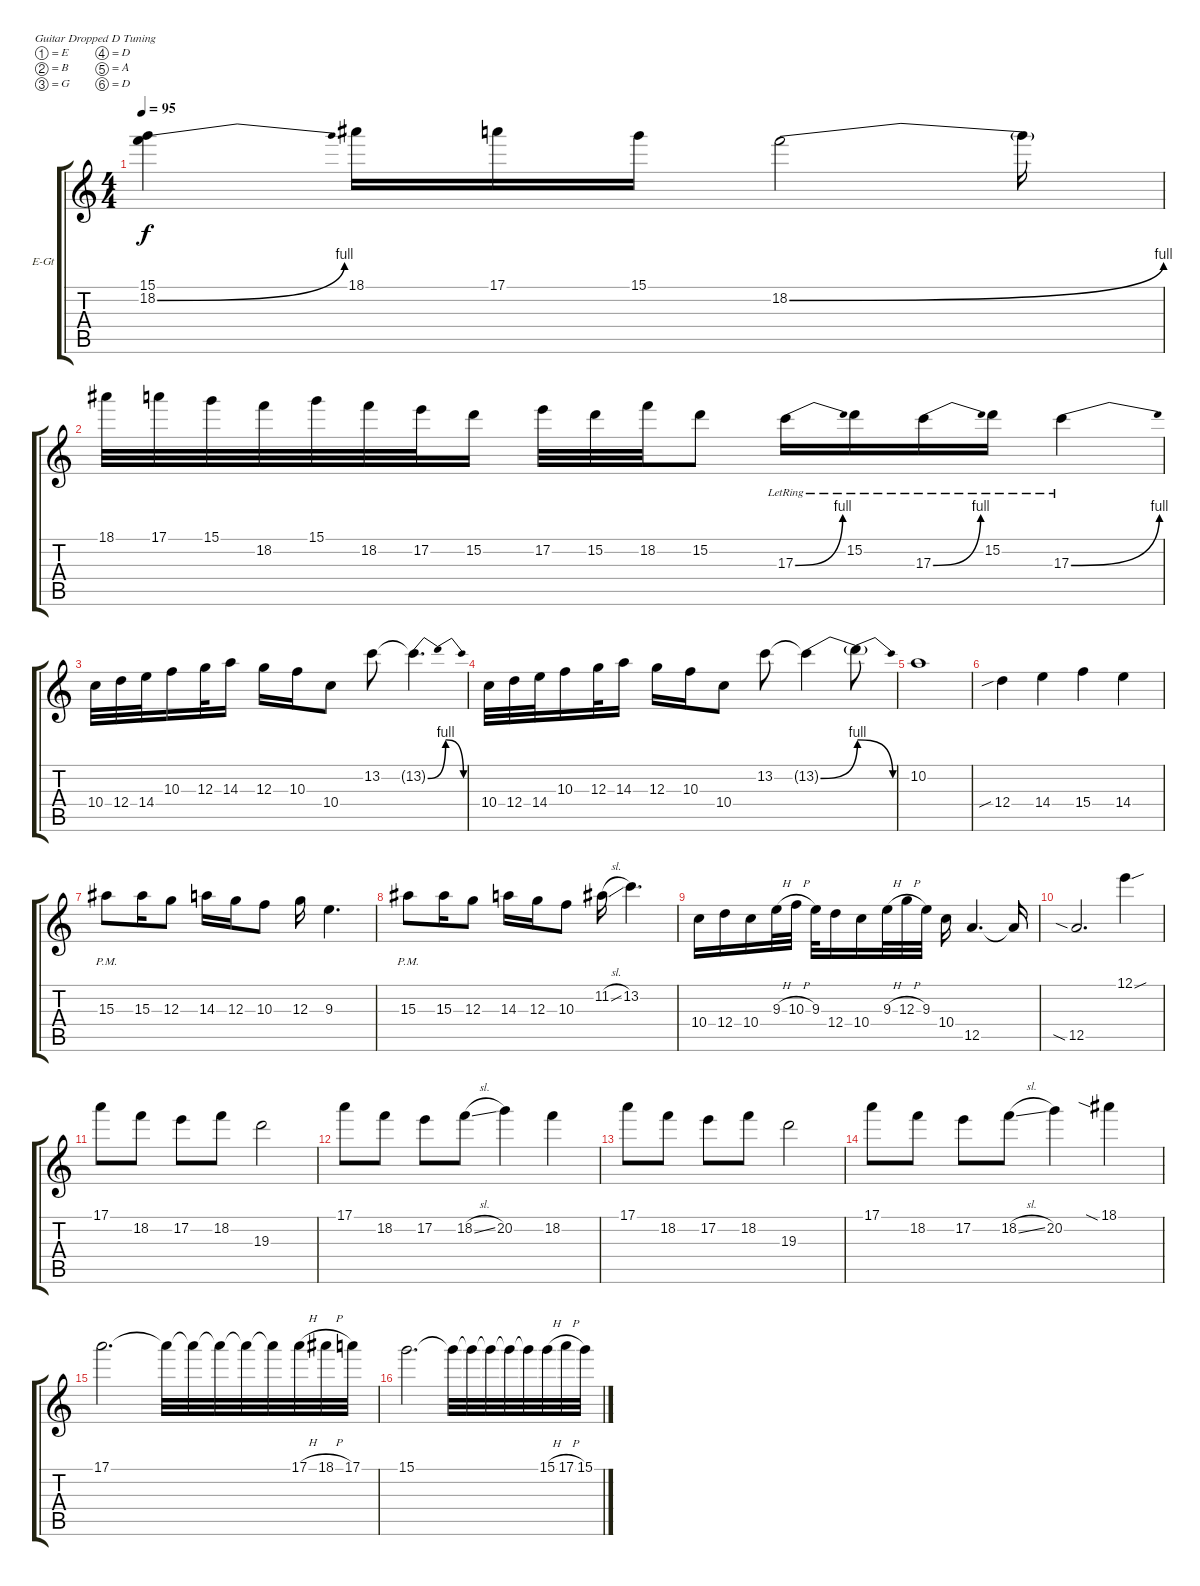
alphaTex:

\bracketExtendMode groupsimilarinstruments
\firstSystemTrackNameOrientation horizontal
\otherSystemsTrackNameOrientation horizontal
\track ("Alex" "E-Gt") {instrument distortionguitar}
\staff {score tabs}
\tuning (E4 B3 G3 D3 A2 D2)
\ts (4 4)
\tempo 95
\clef g2
\ks c
(15.1 18.2{be (bend 0 0 15 4)}).4{dy f} 18.1.16 17.1.16 15.1.16 18.2{be (bend 0 0 15 4)}.2 18.2{t}.16 |
18.1.32 17.1.32 15.1.32 18.2.32 15.1.32 18.2.32 17.2.32 15.2.16 17.2.32 15.2.32 18.2.32 15.2.8 17.3{be (bend 0 0 15 4) lr}.16 15.2{lr}.16 17.3{be (bend 0 0 15 4) lr}.16 15.2{lr}.16 17.3{be (bend 0 0 15 4) lr}.4 |
10.4.32 12.4.32 14.4.32 10.3.16 12.3.32 14.3.16 12.3.16 10.3.16 10.4.8 13.2.8 13.2{be (bendrelease 0 0 10.2 4 20.4 4 30 0) t}.4{d} |
10.4.32 12.4.32 14.4.32 10.3.16 12.3.32 14.3.16 12.3.16 10.3.16 10.4.8 13.2.8 13.2{be (bend 0 0 15 4) t}.4 13.2{be (release 0 4 15 0) t}.8 |
10.2.1 |
12.4{sib}.4 14.4.4 15.4.4 14.4.4 |
15.3{pm}.8 15.3.16 12.3.8 14.3.16 12.3.16 10.3.8 12.3.16 9.3.4{d} |
15.3{pm}.8 15.3.16 12.3.8 14.3.16 12.3.16 10.3.8 11.2{sl}.16 13.2.4{d} |
10.4.16 12.4.16 10.4.16 9.3{h}.32 10.3{h}.32 9.3.32 12.4.16 10.4.16 9.3{h}.32 12.3{h}.32 9.3.32 10.4.16 12.5.4{d} 12.5{t}.16 |
12.5{sia}.2{d} 12.1{sou}.4 |
17.1.8 18.2.8 17.2.8 18.2.8 19.3.2 |
17.1.8 18.2.8 17.2.8 18.2{sl}.8 20.2.4 18.2.4 |
17.1.8 18.2.8 17.2.8 18.2.8 19.3.2 |
17.1.8 18.2.8 17.2.8 18.2{sl}.8 20.2.4 18.1{sia}.4 |
17.1.2{d} 17.1{t}.32 17.1{t}.32 17.1{t}.32 17.1{t}.32 17.1{t}.32 17.1{h}.32 18.1{h}.32 17.1.32 |
15.1.2{d} 15.1{t}.32 15.1{t}.32 15.1{t}.32 15.1{t}.32 15.1{t}.32 15.1{h}.32 17.1{h}.32 15.1.32
